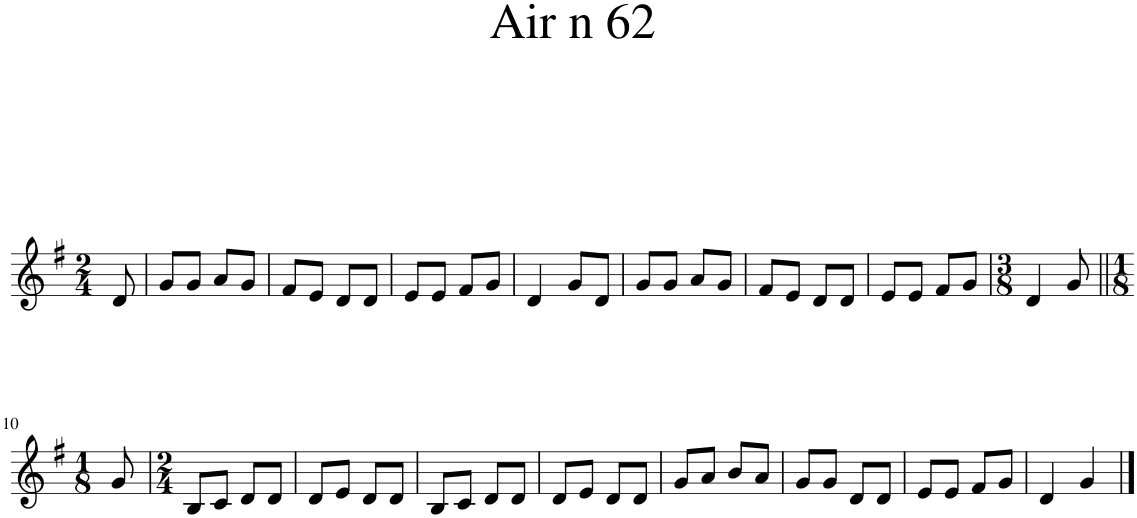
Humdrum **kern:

**kern
*part1
*staff1
*I"Piano
*I'Pno.
*clefG2
*k[f#]
*M2/4
=1
8d/
=2
8g/L
8g/J
8a/L
8g/J
=3
8f#/L
8e/J
8d/L
8d/J
=4
8e/L
8e/J
8f#/L
8g/J
=5
4d/
8g/L
8d/J
=6
8g/L
8g/J
8a/L
8g/J
=7
8f#/L
8e/J
8d/L
8d/J
=8
8e/L
8e/J
8f#/L
8g/J
=9
*M3/8
4d/
8g/
!!LO:LB:g=z
=10||
*M1/8
8g/
=11
*M2/4
8B/L
8c/J
8d/L
8d/J
=12
8d/L
8e/J
8d/L
8d/J
=13
8B/L
8c/J
8d/L
8d/J
=14
8d/L
8e/J
8d/L
8d/J
=15
8g/L
8a/J
8b/L
8a/J
=16
8g/L
8g/J
8d/L
8d/J
=17
8e/L
8e/J
8f#/L
8g/J
=18
4d/
4g/
==
*-
